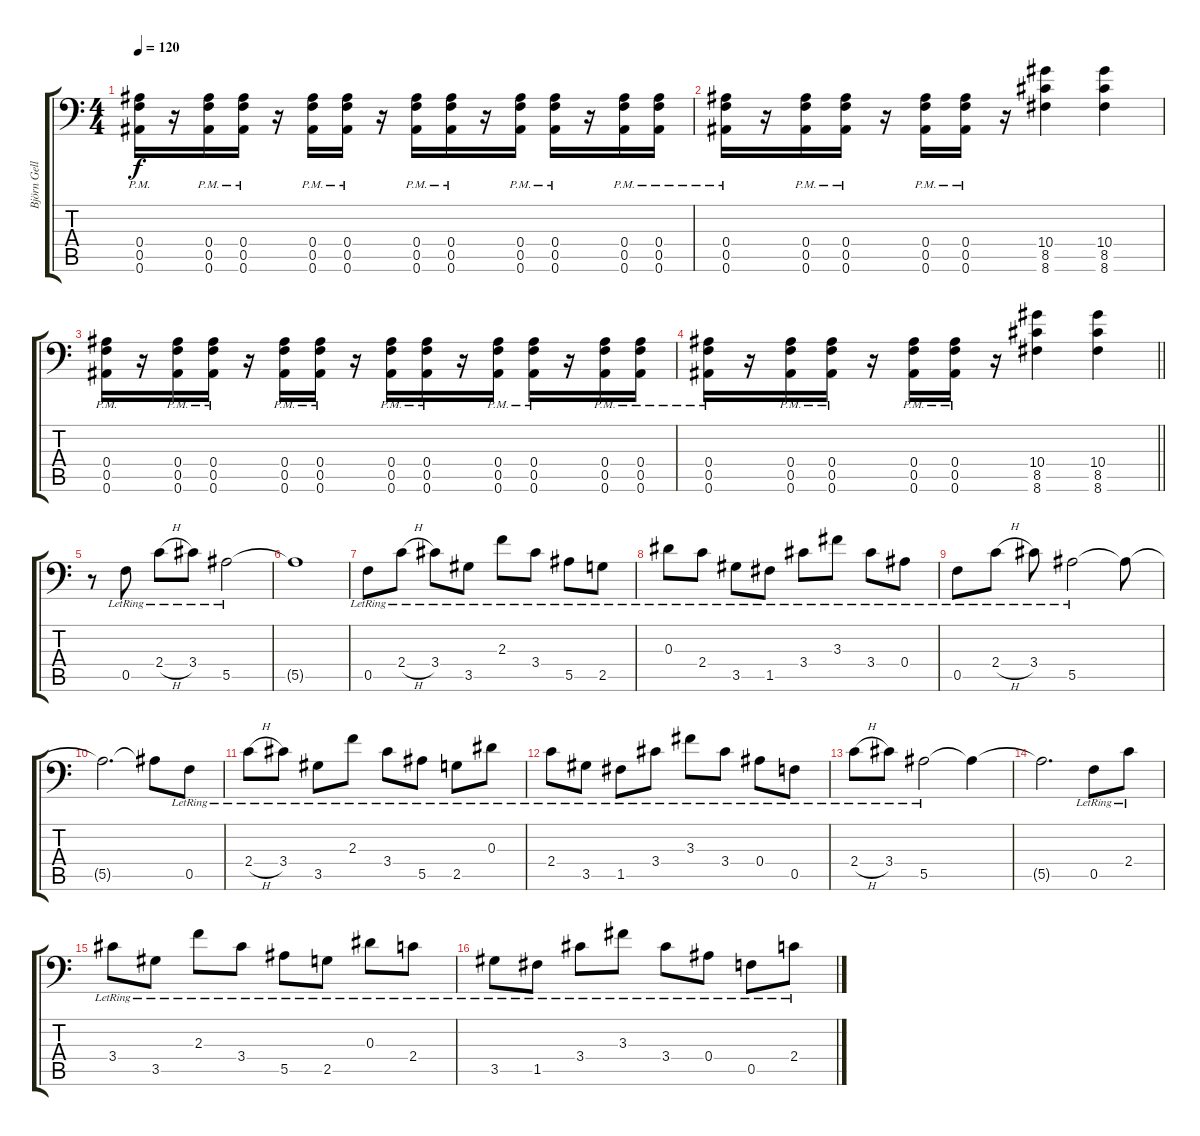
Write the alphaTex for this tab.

\track ("Björn Gellotte" "Björn Gell") {instrument distortionguitar}
\staff {score tabs}
\tuning (C4 G3 Eb3 Bb2 F2 Bb1) {hide}
\ts (4 4)
\tempo 120
\clef f4
\ks c
(0.4{pm} 0.5{pm} 0.6{pm}).16{dy f} r.16 (0.4{pm} 0.5{pm} 0.6{pm}).16 (0.4{pm} 0.5{pm} 0.6{pm}).16 r.16 (0.4{pm} 0.5{pm} 0.6{pm}).16 (0.4{pm} 0.5{pm} 0.6{pm}).16 r.16 (0.4{pm} 0.5{pm} 0.6{pm}).16 (0.4{pm} 0.5{pm} 0.6{pm}).16 r.16 (0.4{pm} 0.5{pm} 0.6{pm}).16 (0.4{pm} 0.5{pm} 0.6{pm}).16 r.16 (0.4{pm} 0.5{pm} 0.6{pm}).16 (0.4{pm} 0.5{pm} 0.6{pm}).16 |
(0.4{pm} 0.5{pm} 0.6{pm}).16 r.16 (0.4{pm} 0.5{pm} 0.6{pm}).16 (0.4{pm} 0.5{pm} 0.6{pm}).16 r.16 (0.4{pm} 0.5{pm} 0.6{pm}).16 (0.4{pm} 0.5{pm} 0.6{pm}).16 r.16 (10.4 8.5 8.6).4 (10.4 8.5 8.6).4 |
(0.4{pm} 0.5{pm} 0.6{pm}).16 r.16 (0.4{pm} 0.5{pm} 0.6{pm}).16 (0.4{pm} 0.5{pm} 0.6{pm}).16 r.16 (0.4{pm} 0.5{pm} 0.6{pm}).16 (0.4{pm} 0.5{pm} 0.6{pm}).16 r.16 (0.4{pm} 0.5{pm} 0.6{pm}).16 (0.4{pm} 0.5{pm} 0.6{pm}).16 r.16 (0.4{pm} 0.5{pm} 0.6{pm}).16 (0.4{pm} 0.5{pm} 0.6{pm}).16 r.16 (0.4{pm} 0.5{pm} 0.6{pm}).16 (0.4{pm} 0.5{pm} 0.6{pm}).16 |
\barLineRight lightlight
(0.4{pm} 0.5{pm} 0.6{pm}).16 r.16 (0.4{pm} 0.5{pm} 0.6{pm}).16 (0.4{pm} 0.5{pm} 0.6{pm}).16 r.16 (0.4{pm} 0.5{pm} 0.6{pm}).16 (0.4{pm} 0.5{pm} 0.6{pm}).16 r.16 (10.4 8.5 8.6).4 (10.4 8.5 8.6).4 |
r.8 0.5{lr}.8{balance 4 instrument acousticguitarsteel} 2.4{h lr}.8 3.4{lr}.8 5.5{lr}.2 |
5.5{t}.1 |
0.5{lr}.8 2.4{h lr}.8 3.4{lr}.8 3.5{lr}.8 2.3{lr}.8 3.4{lr}.8 5.5{lr}.8 2.5{lr}.8 |
0.3{lr}.8 2.4{lr}.8 3.5{lr}.8 1.5{lr}.8 3.4{lr}.8 3.3{lr}.8 3.4{lr}.8 0.4{lr}.8 |
0.5{lr}.8 2.4{h lr}.8 3.4{lr}.8 5.5{lr}.2 5.5{t}.8 |
5.5{t}.2{d} 5.5{t}.8 0.5{lr}.8 |
2.4{h lr}.8 3.4{lr}.8 3.5{lr}.8 2.3{lr}.8 3.4{lr}.8 5.5{lr}.8 2.5{lr}.8 0.3{lr}.8 |
2.4{lr}.8 3.5{lr}.8 1.5{lr}.8 3.4{lr}.8 3.3{lr}.8 3.4{lr}.8 0.4{lr}.8 0.5{lr}.8 |
2.4{h lr}.8 3.4{lr}.8 5.5{lr}.2 5.5{t}.4 |
5.5{t}.2{d} 0.5{lr}.8 2.4{lr}.8 |
3.4{lr}.8 3.5{lr}.8 2.3{lr}.8 3.4{lr}.8 5.5{lr}.8 2.5{lr}.8 0.3{lr}.8 2.4{lr}.8 |
3.5{lr}.8 1.5{lr}.8 3.4{lr}.8 3.3{lr}.8 3.4{lr}.8 0.4{lr}.8 0.5{lr}.8 2.4{lr}.8
